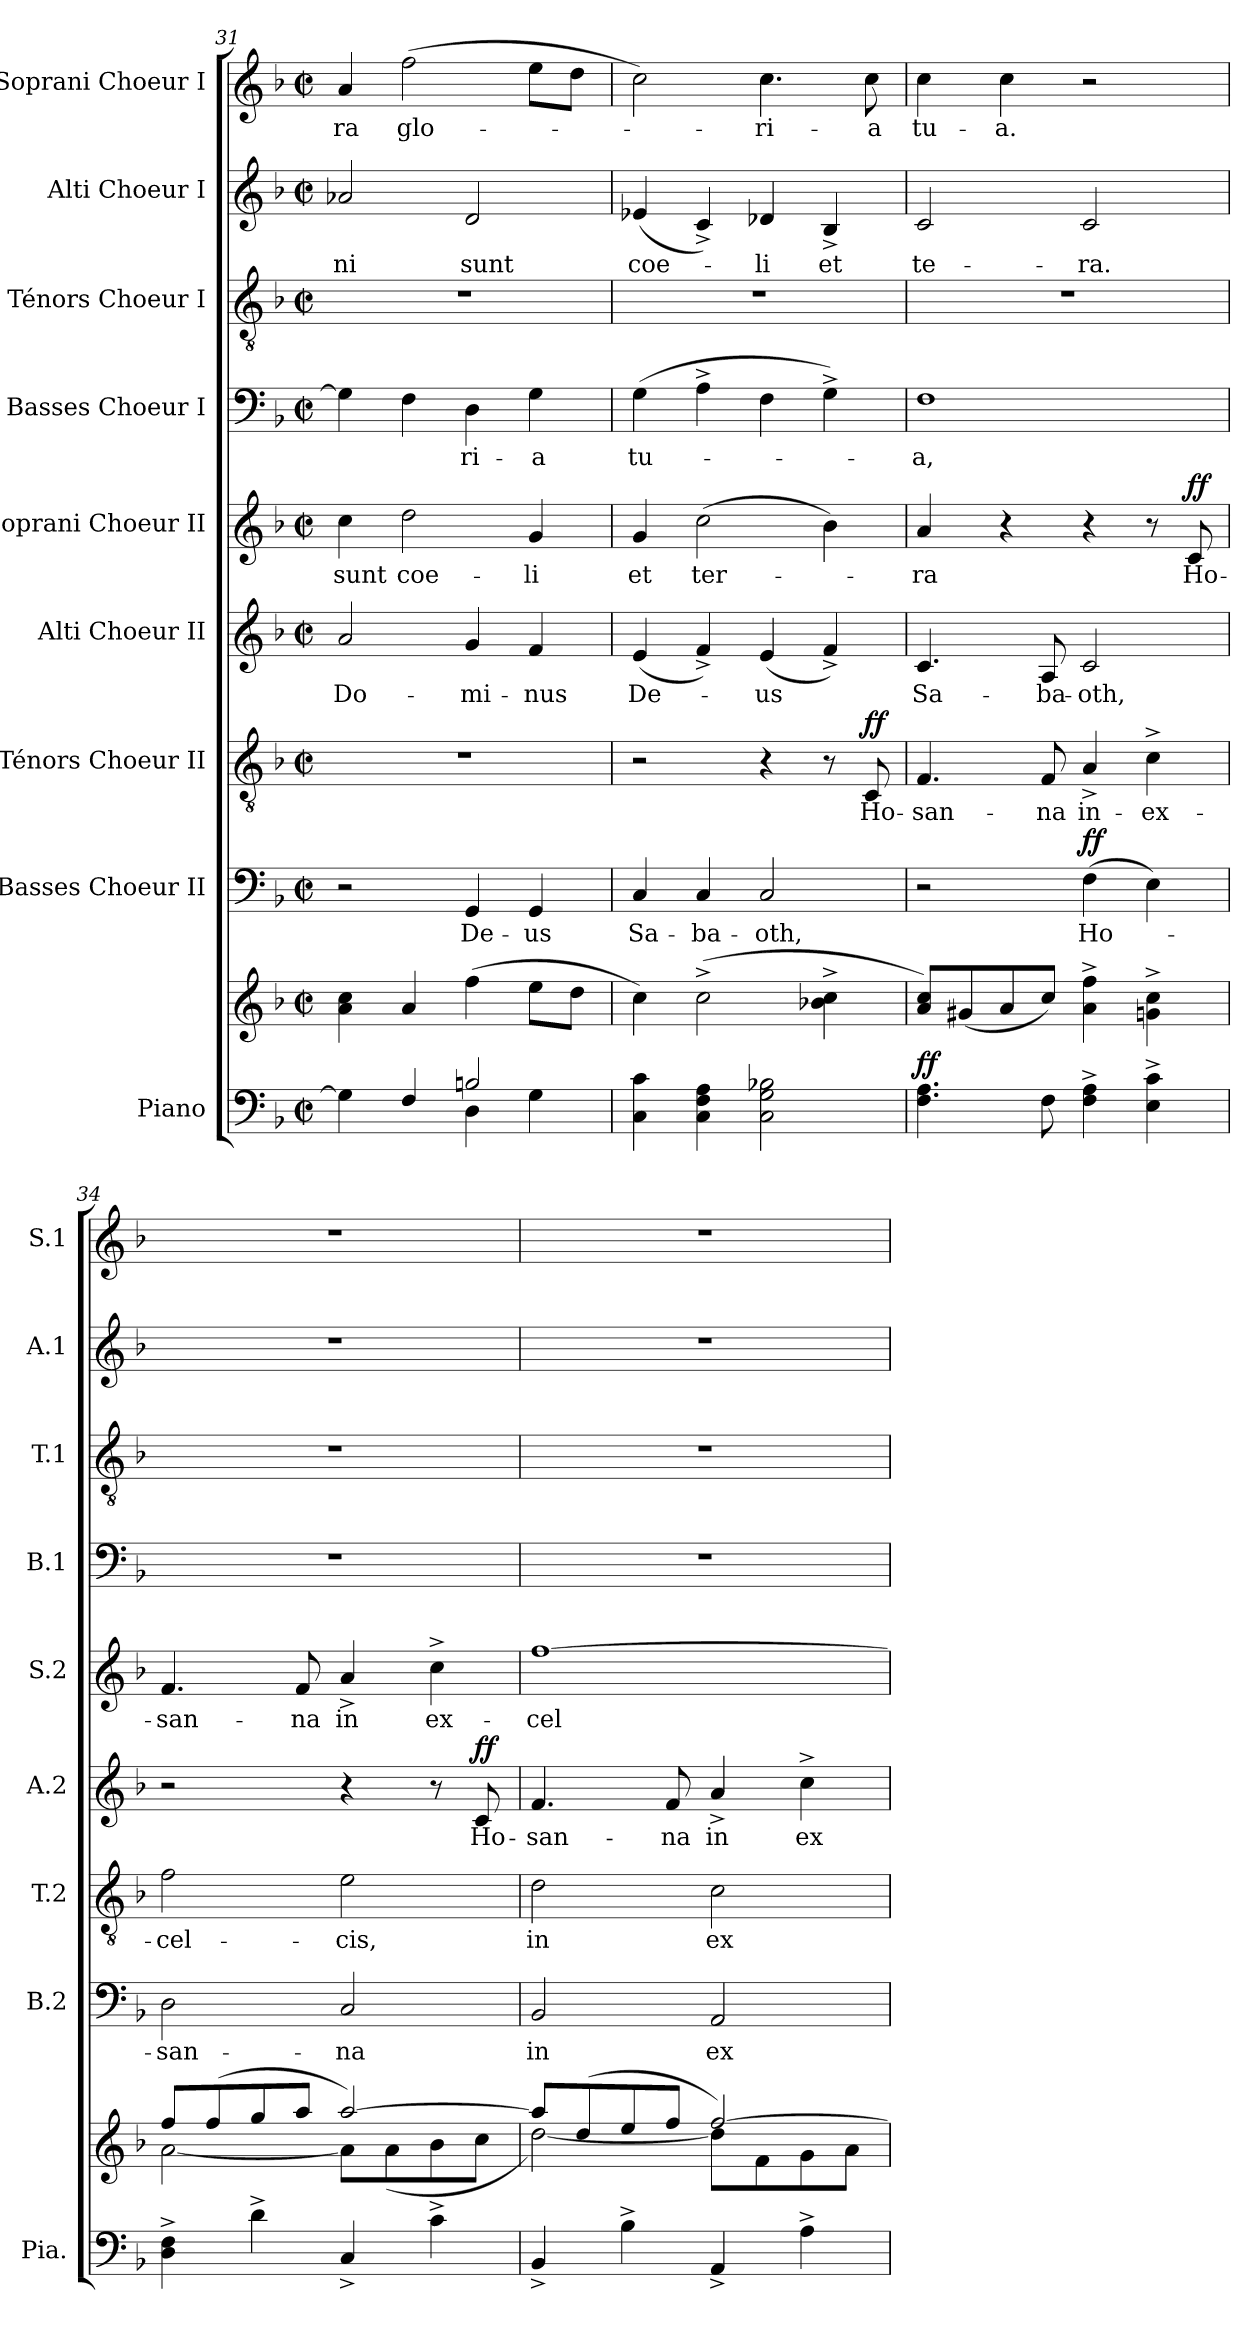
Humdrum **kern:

**kern	**kern	**dynam	**kern	**text	**dynam	**kern	**text	**dynam	**kern	**text	**dynam	**kern	**text	**dynam	**kern	**text	**kern	**kern	**text	**kern	**text
*part9	*part9	*part9	*part8	*part8	*part8	*part7	*part7	*part7	*part6	*part6	*part6	*part5	*part5	*part5	*part4	*part4	*part3	*part2	*part2	*part1	*part1
*staff10	*staff9	*staff9/10	*staff8	*staff8	*staff8	*staff7	*staff7	*staff7	*staff6	*staff6	*staff6	*staff5	*staff5	*staff5	*staff4	*staff4	*staff3	*staff2	*staff2	*staff1	*staff1
*I"Piano	*	*	*I"Basses Choeur II	*	*	*I"Ténors Choeur II	*	*	*I"Alti Choeur II	*	*	*I"Soprani Choeur II	*	*	*I"Basses Choeur I	*	*I"Ténors Choeur I	*I"Alti Choeur I	*	*I"Soprani Choeur I	*
*I'Pia.	*	*	*I'B.2	*	*	*I'T.2	*	*	*I'A.2	*	*	*I'S.2	*	*	*I'B.1	*	*I'T.1	*I'A.1	*	*I'S.1	*
*clefF4	*clefG2	*	*clefF4	*	*	*clefGv2	*	*	*clefG2	*	*	*clefG2	*	*	*clefF4	*	*clefGv2	*clefG2	*	*clefG2	*
*	*	*	*	*	*	*	*	*	*	*	*	*	*	*	*	*	*	*ITrd2c3	*	*	*
*k[b-]	*k[b-]	*	*k[b-]	*	*	*k[b-]	*	*	*k[b-]	*	*	*k[b-]	*	*	*k[b-]	*	*k[b-]	*k[f#c#]	*	*k[b-]	*
*M2/2	*M2/2	*	*M2/2	*	*	*M2/2	*	*	*M2/2	*	*	*M2/2	*	*	*M2/2	*	*M2/2	*M2/2	*	*M2/2	*
*met(c|)	*met(c|)	*	*met(c|)	*	*	*met(c|)	*	*	*met(c|)	*	*	*met(c|)	*	*	*met(c|)	*	*met(c|)	*met(c|)	*	*met(c|)	*
=31	=31	=31	=31	=31	=31	=31	=31	=31	=31	=31	=31	=31	=31	=31	=31	=31	=31	=31	=31	=31	=31
*^	*	*	*	*	*	*	*	*	*	*	*	*	*	*	*	*	*	*	*	*	*
4G\]	2ryy	4a\ 4cc\	.	2r	.	.	1r	.	.	2ai/	Do-	.	4cc\	sunt	.	4G\]	.	1r	2fni/	-ni	4a/	-ra
4F/	.	4a/	.	.	.	.	.	.	.	.	.	.	2dd\	coe-	.	4F\	.	.	.	.	(2ff\	glo-
2Bn/	4D\	(4ff\	.	4GG/	De-	.	.	.	.	4gi/	-mi-	.	.	.	.	4D\	-ri-	.	2Bi/	sunt	.	.
.	4G\	8ee\L	.	4GG/	-us	.	.	.	.	4fi/	-nus	.	4g/	-li	.	4G\	-a	.	.	.	8ee\L	.
.	.	8dd\J	.	.	.	.	.	.	.	.	.	.	.	.	.	.	.	.	.	.	8dd\J	.
*v	*v	*	*	*	*	*	*	*	*	*	*	*	*	*	*	*	*	*	*	*	*	*
=32	=32	=32	=32	=32	=32	=32	=32	=32	=32	=32	=32	=32	=32	=32	=32	=32	=32	=32	=32	=32	=32
4C\ 4c\	4cc\)	.	4C/	Sa-	.	2r	.	.	(4ei/	De-	.	4g/	et	.	(>4G\	tu-	1r	(>4cni/	coe-	2cc\)	.
4C\ 4F\ 4A\	(2cc^\	.	4C/	-ba-	.	.	.	.	4f^i/)	.	.	(2cc\	ter-	.	4A^\	.	.	4A^i/)	.	.	.
2C\ 2G\ 2B-X\	.	.	2C/	-oth,	.	4r	.	.	(4ei/	-us	.	.	.	.	4F\	.	.	4B-Xi/	-li	4.cc\	-ri-
.	4b-X\^ 4cc\^	.	.	.	.	8r	.	.	4f^i/)	.	.	4b-\)	.	.	4G^\)	.	.	4G^i/	et	.	.
!	!	!	!	!	!	!	!	!LO:DY:a	!	!	!	!	!	!	!	!	!	!	!	!	!
.	.	.	.	.	.	8C/	Ho-	ff	.	.	.	.	.	.	.	.	.	.	.	8cc\	-a
=33	=33	=33	=33	=33	=33	=33	=33	=33	=33	=33	=33	=33	=33	=33	=33	=33	=33	=33	=33	=33	=33
!	!	!LO:DY:a=2	!	!	!	!	!	!	!	!	!	!	!	!	!	!	!	!	!	!	!
4.F\ 4.A\	8a/ 8cc/L)	ff	2r	.	.	4.F/	-san-	.	4.ci/	Sa-	.	4a/	-ra	.	1F	-a,	1r	2Ai/	te-	4cc\	tu-
.	(8g#X/	.	.	.	.	.	.	.	.	.	.	.	.	.	.	.	.	.	.	.	.
.	8a/	.	.	.	.	.	.	.	.	.	.	4r	.	.	.	.	.	.	.	4cc\	-a.
8F\	8cc/J)	.	.	.	.	8F/	-na	.	8Ai/	-ba-	.	.	.	.	.	.	.	.	.	.	.
!	!	!	!	!	!LO:DY:a	!	!	!	!	!	!	!	!	!	!	!	!	!	!	!	!
4F\^ 4A\^	4a\^ 4ff\^	.	(4F\	Ho-	ff	4A^/	in-	.	2ci/	-oth,	.	4r	.	.	.	.	.	2Ai/	-ra.	2r	.
4E\^ 4c\^	4gn\^ 4cc\^	.	4E\)	.	.	4c^\	-ex-	.	.	.	.	8r	.	.	.	.	.	.	.	.	.
!	!	!	!	!	!	!	!	!	!	!	!	!	!	!LO:DY:a	!	!	!	!	!	!	!
.	.	.	.	.	.	.	.	.	.	.	.	8c/	Ho-	ff	.	.	.	.	.	.	.
=34	=34	=34	=34	=34	=34	=34	=34	=34	=34	=34	=34	=34	=34	=34	=34	=34	=34	=34	=34	=34	=34
*	*^	*	*	*	*	*	*	*	*	*	*	*	*	*	*	*	*	*	*	*	*
4D\^ 4F\^	8ff/L	[2a\	.	2D\	-san-	.	2f\	-cel-	.	2r	.	.	4.f/	-san-	.	1r	.	1r	1r	.	1r	.
.	(8ff/	.	.	.	.	.	.	.	.	.	.	.	.	.	.	.	.	.	.	.	.	.
4d^\	8gg/	.	.	.	.	.	.	.	.	.	.	.	.	.	.	.	.	.	.	.	.	.
.	8aa/J	.	.	.	.	.	.	.	.	.	.	.	8f/	-na	.	.	.	.	.	.	.	.
4C^/	[2aa/)	8a\L]	.	2C/	-na	.	2e\	-cis,	.	4r	.	.	4a^/	in	.	.	.	.	.	.	.	.
.	.	(8a\	.	.	.	.	.	.	.	.	.	.	.	.	.	.	.	.	.	.	.	.
4c^\	.	8b-\	.	.	.	.	.	.	.	8r	.	.	4cc^\	ex-	.	.	.	.	.	.	.	.
!	!	!	!	!	!	!	!	!	!	!	!	!LO:DY:a	!	!	!	!	!	!	!	!	!	!
.	.	8cc\J	.	.	.	.	.	.	.	8ci/	Ho-	ff	.	.	.	.	.	.	.	.	.	.
=35	=35	=35	=35	=35	=35	=35	=35	=35	=35	=35	=35	=35	=35	=35	=35	=35	=35	=35	=35	=35	=35	=35
4BB-^/	8aa/L]	[2dd\)	.	2BB-/	in	.	2d\	in	.	4.fi/	-san-	.	[1ff	-cel-	.	1r	.	1r	1r	.	1r	.
.	(8dd/	.	.	.	.	.	.	.	.	.	.	.	.	.	.	.	.	.	.	.	.	.
4B-^\	8ee/	.	.	.	.	.	.	.	.	.	.	.	.	.	.	.	.	.	.	.	.	.
.	8ff/J	.	.	.	.	.	.	.	.	8fi/	-na	.	.	.	.	.	.	.	.	.	.	.
4AA^/	[2ff/)	8dd\L]	.	2AA/	ex-	.	2c\	ex-	.	4a^i/	in	.	.	.	.	.	.	.	.	.	.	.
.	.	8f\	.	.	.	.	.	.	.	.	.	.	.	.	.	.	.	.	.	.	.	.
4A^\	.	8g\	.	.	.	.	.	.	.	4cc^i\	ex-	.	.	.	.	.	.	.	.	.	.	.
.	.	8a\J	.	.	.	.	.	.	.	.	.	.	.	.	.	.	.	.	.	.	.	.
*	*v	*v	*	*	*	*	*	*	*	*	*	*	*	*	*	*	*	*	*	*	*	*
=	=	=	=	=	=	=	=	=	=	=	=	=	=	=	=	=	=	=	=	=	=
*-	*-	*-	*-	*-	*-	*-	*-	*-	*-	*-	*-	*-	*-	*-	*-	*-	*-	*-	*-	*-	*-
